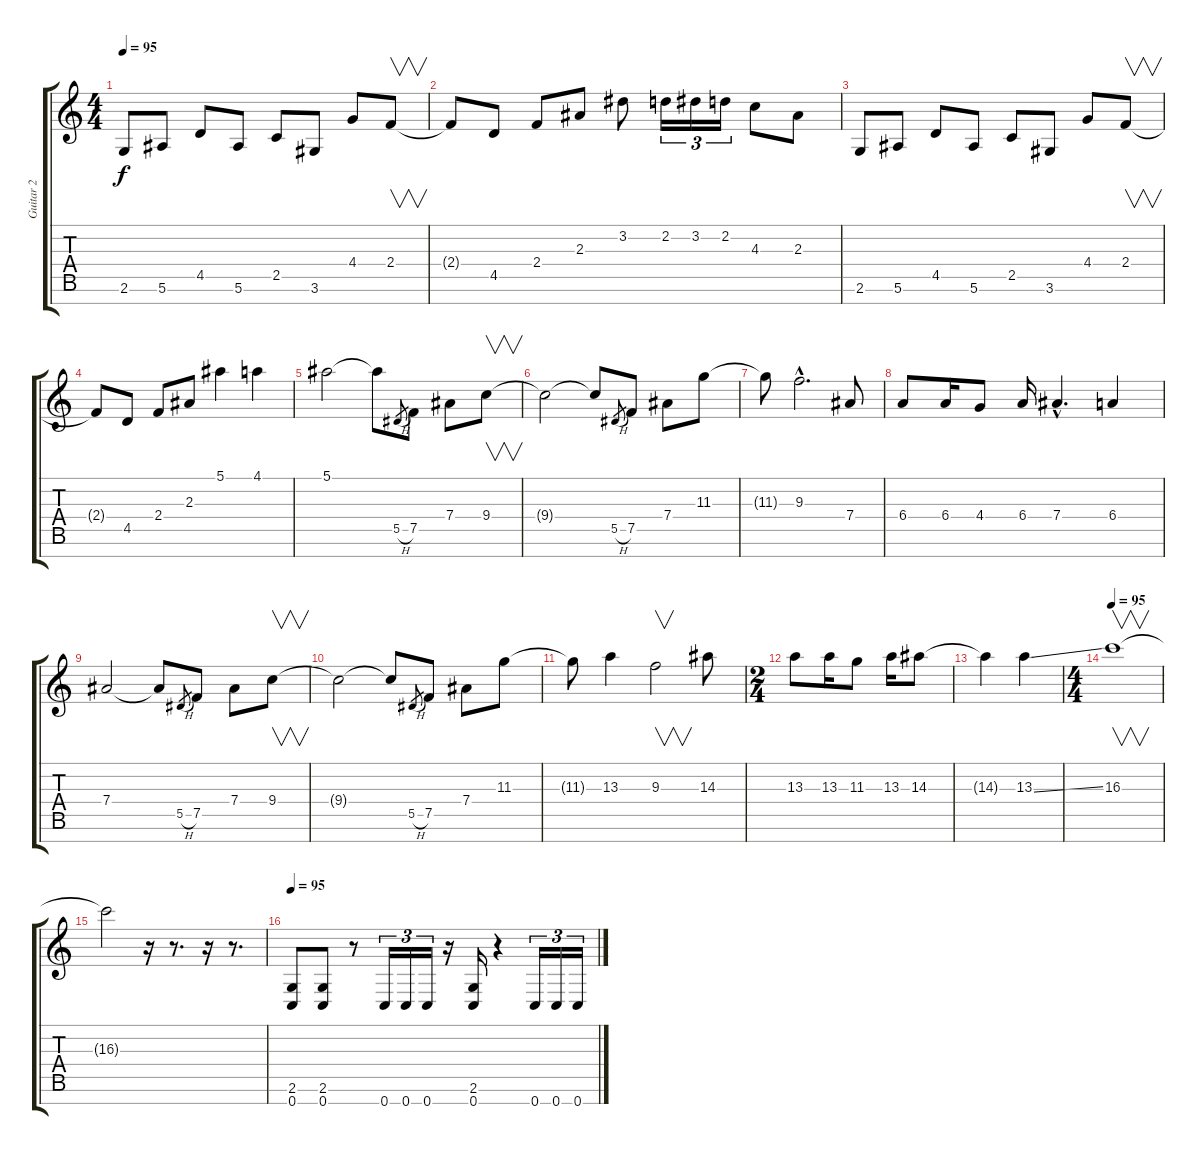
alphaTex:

\track ("Guitar 2" "Guitar 2") {instrument distortionguitar}
\staff {score tabs}
\tuning (F4 C4 Ab3 Eb3 Bb2 F2 C2) {hide}
\ts (4 4)
\tempo 95
\clef g2
\ks c
2.6.8{dy f instrument distortionguitar} 5.6.8 4.5.8 5.6.8 2.5.8 3.6.8 4.4.8 2.4.8{v} |
2.4{t}.8 4.5.8 2.4.8 2.3.8 3.2.8 2.2.16{tu (3 2)} 3.2.16{tu (3 2)} 2.2.16{tu (3 2)} 4.3.8 2.3.8 |
2.6.8{instrument distortionguitar} 5.6.8 4.5.8 5.6.8 2.5.8 3.6.8 4.4.8 2.4.8{v} |
2.4{t}.8 4.5.8 2.4.8 2.3.8 5.1.4 4.1.4 |
5.1.2 5.1{t}.8 5.5{h}.8{gr} 7.5.8 7.4.8 9.4.8{v} |
9.4{t}.2 9.4{t}.8 5.5{h}.8{gr} 7.5.8 7.4.8 11.3.8 |
11.3{t}.8 9.3{hac}.2{d} 7.4.8 |
6.4.8 6.4.16 4.4.8 6.4.16 7.4{hac}.4{d} 6.4.4 |
7.4.2 7.4{t}.8 5.5{h}.8{gr} 7.5.8 7.4.8 9.4.8{v} |
9.4{t}.2 9.4{t}.8 5.5{h}.8{gr} 7.5.8 7.4.8 11.3.8 |
11.3{t}.8 13.3.4 9.3.2{v} 14.3.8 |
\ts (2 4)
13.3.8 13.3.16 11.3.8 13.3.16 14.3.8 |
14.3{t}.4 13.3{ss}.4 |
\ts (4 4)
\tempo 95
16.3.1{v} |
16.3{t}.2 r.16 r.8{d} r.16 r.8{d} |
\tempo 95
(2.6 0.7).8 (2.6 0.7).8 r.8 0.7.16{tu (3 2)} 0.7.16{tu (3 2)} 0.7.16{tu (3 2)} r.16 (2.6 0.7).16 r.4 0.7.16{tu (3 2)} 0.7.16{tu (3 2)} 0.7.16{tu (3 2)}
